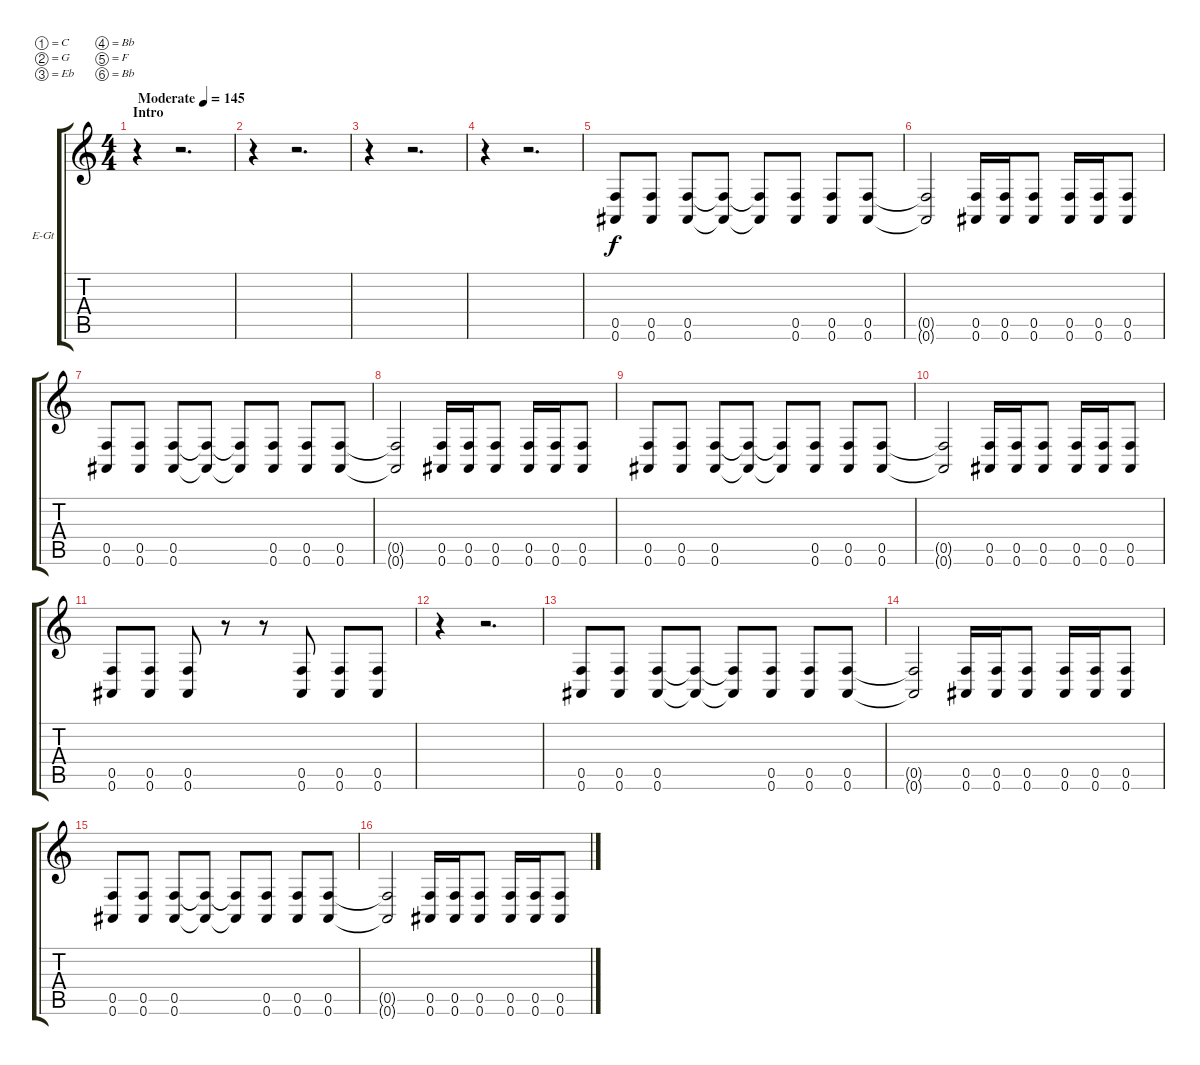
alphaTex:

\bracketExtendMode groupsimilarinstruments
\firstSystemTrackNameOrientation horizontal
\otherSystemsTrackNameOrientation horizontal
\track ("Guitar 2" "E-Gt") {instrument distortionguitar}
\staff {score tabs}
\tuning (C4 G3 Eb3 Bb2 F2 Bb1)
\ts (4 4)
\beaming (8 2 2 2 2)
\section ("" "Intro")
\tempo (145 "Moderate")
\clef g2
\ks c
r.4{dy f instrument distortionguitar} r.2{d} |
r.4 r.2{d} |
r.4 r.2{d} |
r.4 r.2{d} |
(0.5 0.6).8 (0.5 0.6).8 (0.5 0.6).8 (0.5{t} 0.6{t}).8 (0.5{t} 0.6{t}).8 (0.5 0.6).8 (0.5 0.6).8 (0.5 0.6).8 |
(0.5{t} 0.6{t}).2 (0.5 0.6).16 (0.5 0.6).16 (0.5 0.6).8 (0.5 0.6).16 (0.5 0.6).16 (0.5 0.6).8 |
(0.5 0.6).8 (0.5 0.6).8 (0.5 0.6).8 (0.5{t} 0.6{t}).8 (0.5{t} 0.6{t}).8 (0.5 0.6).8 (0.5 0.6).8 (0.5 0.6).8 |
(0.5{t} 0.6{t}).2 (0.5 0.6).16 (0.5 0.6).16 (0.5 0.6).8 (0.5 0.6).16 (0.5 0.6).16 (0.5 0.6).8 |
(0.5 0.6).8 (0.5 0.6).8 (0.5 0.6).8 (0.5{t} 0.6{t}).8 (0.5{t} 0.6{t}).8 (0.5 0.6).8 (0.5 0.6).8 (0.5 0.6).8 |
(0.5{t} 0.6{t}).2 (0.5 0.6).16 (0.5 0.6).16 (0.5 0.6).8 (0.5 0.6).16 (0.5 0.6).16 (0.5 0.6).8 |
(0.5 0.6).8 (0.5 0.6).8 (0.5 0.6).8 r.8 r.8 (0.5 0.6).8 (0.5 0.6).8 (0.5 0.6).8 |
r.4 r.2{d} |
(0.5 0.6).8 (0.5 0.6).8 (0.5 0.6).8 (0.5{t} 0.6{t}).8 (0.5{t} 0.6{t}).8 (0.5 0.6).8 (0.5 0.6).8 (0.5 0.6).8 |
(0.5{t} 0.6{t}).2 (0.5 0.6).16 (0.5 0.6).16 (0.5 0.6).8 (0.5 0.6).16 (0.5 0.6).16 (0.5 0.6).8 |
(0.5 0.6).8 (0.5 0.6).8 (0.5 0.6).8 (0.5{t} 0.6{t}).8 (0.5{t} 0.6{t}).8 (0.5 0.6).8 (0.5 0.6).8 (0.5 0.6).8 |
(0.5{t} 0.6{t}).2 (0.5 0.6).16 (0.5 0.6).16 (0.5 0.6).8 (0.5 0.6).16 (0.5 0.6).16 (0.5 0.6).8
